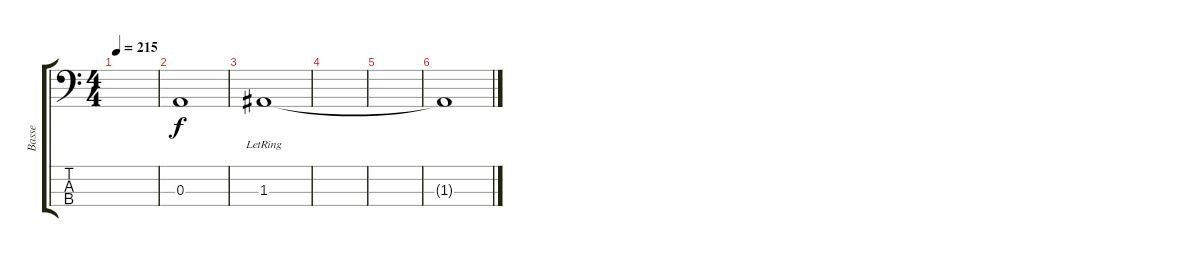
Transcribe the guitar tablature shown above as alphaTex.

\track ("Basse" "Basse") {instrument electricbassfinger}
\staff {score tabs}
\tuning (G2 D2 A1 E1) {hide}
\ts (4 4)
\tempo 215
\clef f4
\ks c
|
0.3{t}.1 |
1.3{lr}.1 |
|
|
1.3{t}.1
